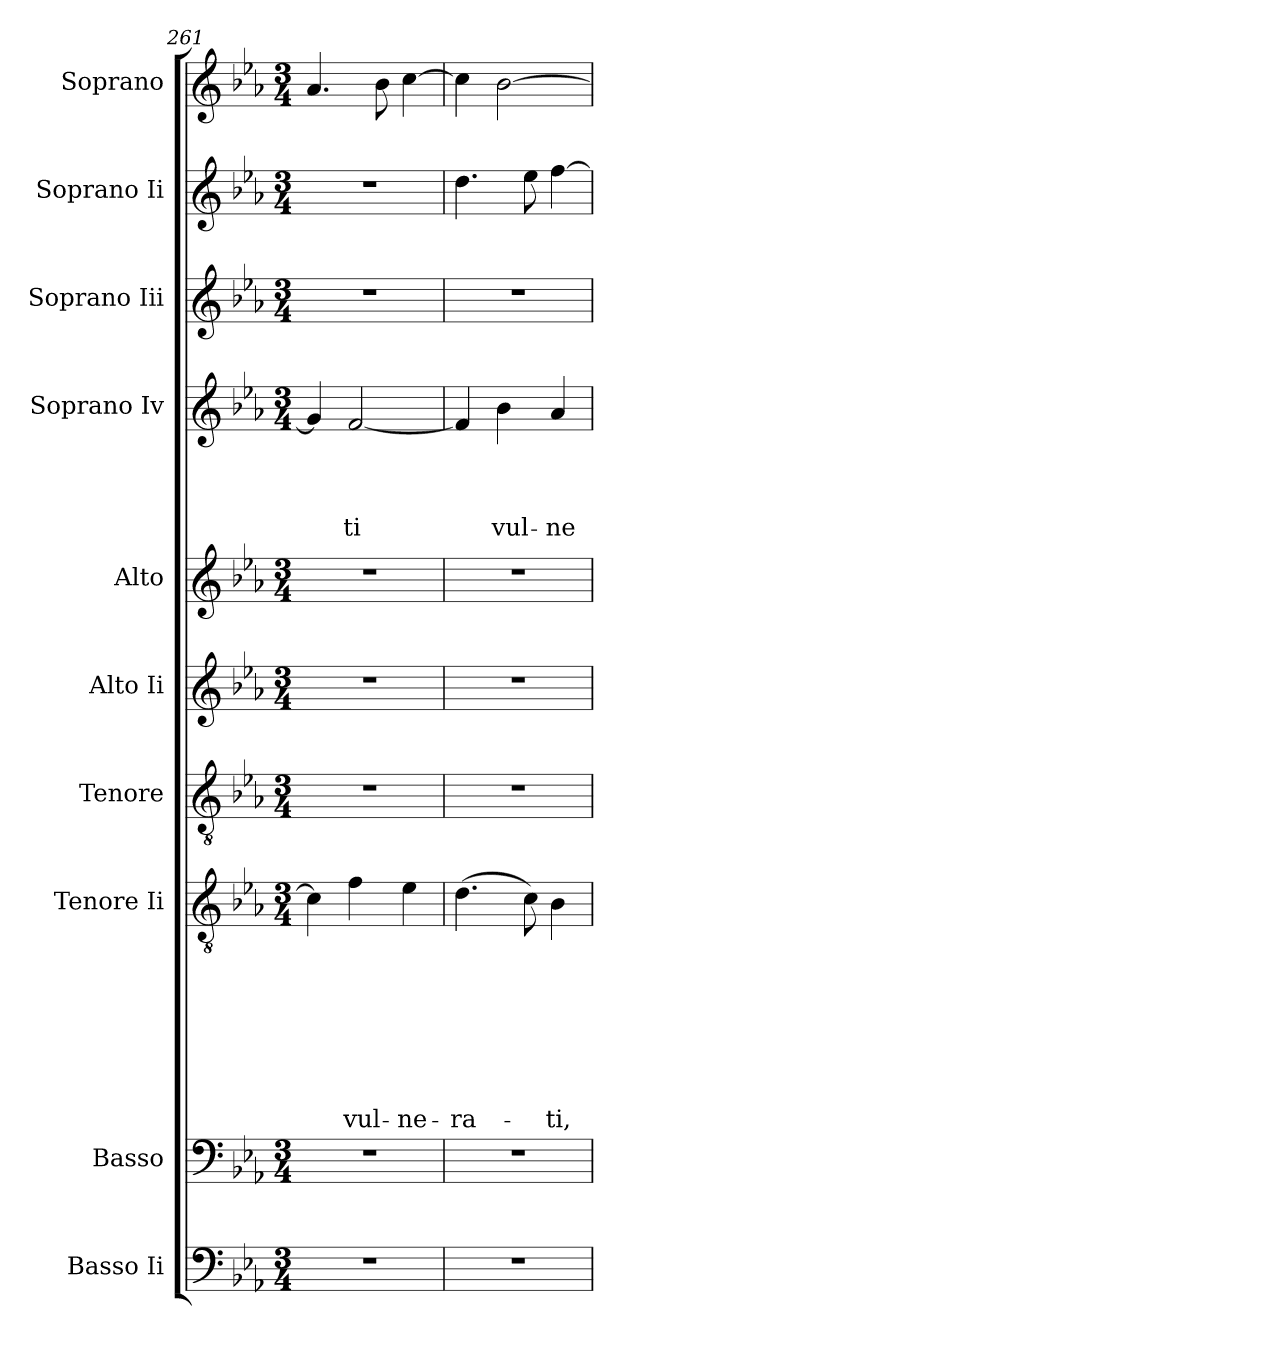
**kern	**kern	**kern	**text	**text	**text	**text	**text	**text	**text	**text	**kern	**kern	**kern	**kern	**text	**text	**text	**text	**kern	**kern	**kern
*part10	*part9	*part8	*part8	*part8	*part8	*part8	*part8	*part8	*part8	*part8	*part7	*part6	*part5	*part4	*part4	*part4	*part4	*part4	*part3	*part2	*part1
*staff10	*staff9	*staff8	*staff8	*staff8	*staff8	*staff8	*staff8	*staff8	*staff8	*staff8	*staff7	*staff6	*staff5	*staff4	*staff4	*staff4	*staff4	*staff4	*staff3	*staff2	*staff1
*I"Basso Ii	*I"Basso	*I"Tenore Ii	*	*	*	*	*	*	*	*	*I"Tenore	*I"Alto Ii	*I"Alto	*I"Soprano Iv	*	*	*	*	*I"Soprano Iii	*I"Soprano Ii	*I"Soprano
*clefF4	*clefF4	*clefGv2	*	*	*	*	*	*	*	*	*clefGv2	*clefG2	*clefG2	*clefG2	*	*	*	*	*clefG2	*clefG2	*clefG2
*k[b-e-a-]	*k[b-e-a-]	*k[b-e-a-]	*	*	*	*	*	*	*	*	*k[b-e-a-]	*k[b-e-a-]	*k[b-e-a-]	*k[b-e-a-]	*	*	*	*	*k[b-e-a-]	*k[b-e-a-]	*k[b-e-a-]
*E-:	*E-:	*E-:	*	*	*	*	*	*	*	*	*E-:	*E-:	*E-:	*E-:	*	*	*	*	*E-:	*E-:	*E-:
*M3/4	*M3/4	*M3/4	*	*	*	*	*	*	*	*	*M3/4	*M3/4	*M3/4	*M3/4	*	*	*	*	*M3/4	*M3/4	*M3/4
=261	=261	=261	=261	=261	=261	=261	=261	=261	=261	=261	=261	=261	=261	=261	=261	=261	=261	=261	=261	=261	=261
!LO:N:vis=1	!LO:N:vis=1	!	!	!	!	!	!	!	!	!	!LO:N:vis=1	!LO:N:vis=1	!LO:N:vis=1	!	!	!	!	!	!LO:N:vis=1	!LO:N:vis=1	!
2.r	2.r	4c\]	.	.	.	.	.	.	.	.	2.r	2.r	2.r	4g/]	.	.	.	.	2.r	2.r	4.a-/
!	!	!	!	!	!	!	!	!	!	!LO:LY:b	!	!	!	!	!	!	!	!LO:LY:b	!	!	!
.	.	4f\	.	.	.	.	.	.	.	vul-	.	.	.	[<2f/	.	.	.	-ti	.	.	.
.	.	.	.	.	.	.	.	.	.	.	.	.	.	.	.	.	.	.	.	.	8b-\
!	!	!	!	!	!	!	!	!	!	!LO:LY:b	!	!	!	!	!	!	!	!	!	!	!
.	.	4e-\	.	.	.	.	.	.	.	-ne-	.	.	.	.	.	.	.	.	.	.	[>4cc\
=262	=262	=262	=262	=262	=262	=262	=262	=262	=262	=262	=262	=262	=262	=262	=262	=262	=262	=262	=262	=262	=262
!LO:N:vis=1	!LO:N:vis=1	!	!	!	!	!	!	!	!	!LO:LY:b	!LO:N:vis=1	!LO:N:vis=1	!LO:N:vis=1	!	!	!	!	!	!LO:N:vis=1	!	!
2.r	2.r	(>4.d\	.	.	.	.	.	.	.	-ra-	2.r	2.r	2.r	4f/]	.	.	.	.	2.r	4.dd\	4cc\]
!	!	!	!	!	!	!	!	!	!	!	!	!	!	!	!	!	!	!LO:LY:b	!	!	!
.	.	.	.	.	.	.	.	.	.	.	.	.	.	4b-\	.	.	.	vul-	.	.	[>2b-\
.	.	8c\)	.	.	.	.	.	.	.	.	.	.	.	.	.	.	.	.	.	8ee-\	.
!	!	!	!	!	!	!	!	!	!	!LO:LY:b	!	!	!	!	!	!	!	!LO:LY:b	!	!	!
.	.	4B-\	.	.	.	.	.	.	.	-ti,	.	.	.	4a-/	.	.	.	-ne-	.	[>4ff\	.
=	=	=	=	=	=	=	=	=	=	=	=	=	=	=	=	=	=	=	=	=	=
*-	*-	*-	*-	*-	*-	*-	*-	*-	*-	*-	*-	*-	*-	*-	*-	*-	*-	*-	*-	*-	*-
